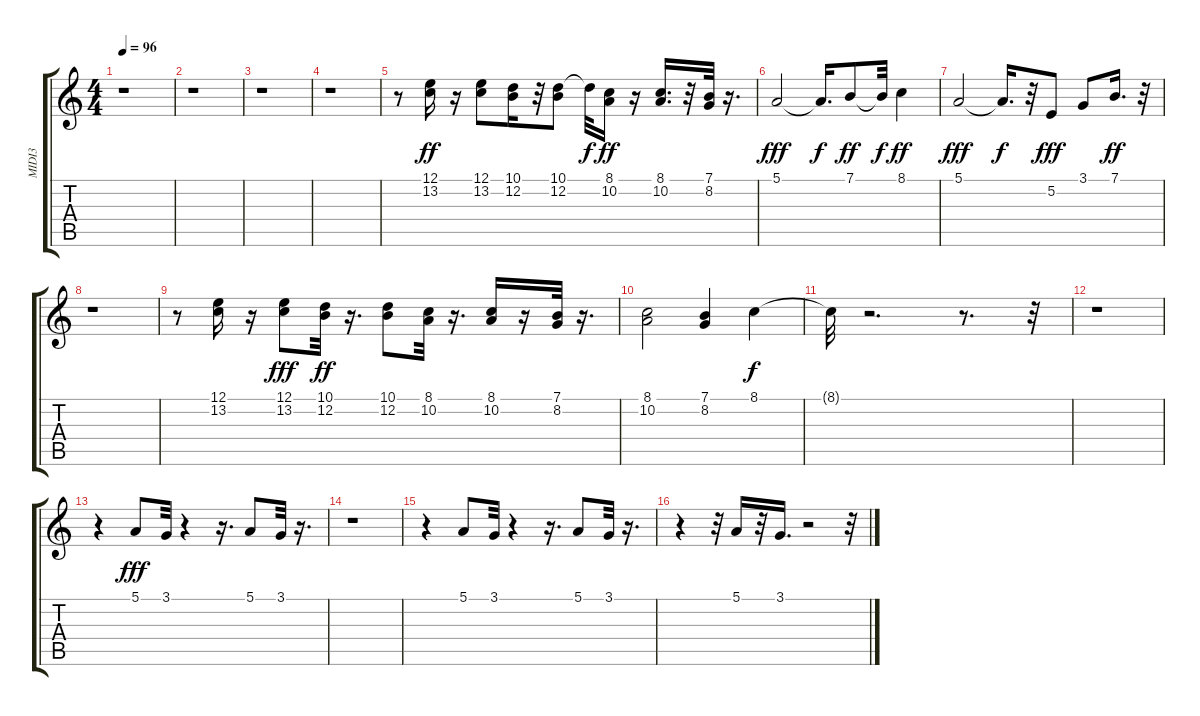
\track ("MIDI3" "MIDI3") {instrument lead1square}
\staff {score tabs}
\tuning (E4 B3 G3 D3 A2 E2) {hide}
\ts (4 4)
\tempo 96
\clef g2
\ks c
r.1{dy fff} |
r.1 |
r.1 |
r.1 |
r.8 (12.1 13.2).16{dy ff} r.16 (12.1 13.2).8 (10.1 12.2).16 r.32 (10.1 12.2).8 10.1{t}.32{dy f} (8.1 10.2).16{dy ff} r.16 (8.1 10.2).16{d} r.32 (7.1 8.2).32 r.16{d} |
5.1.2{dy fff} 5.1{t}.16{d dy f} 7.1.8{dy ff} 7.1{t}.32{dy f} 8.1.4{dy ff} |
5.1.2{dy fff} 5.1{t}.16{d dy f} r.32 5.2.8{dy fff} 3.1.8 7.1.16{d dy ff} r.32 |
r.1 |
r.8 (12.1 13.2).16 r.16 (12.1 13.2).8{dy fff} (10.1 12.2).32{dy ff} r.16{d} (10.1 12.2).8 (8.1 10.2).32 r.16{d} (8.1 10.2).16 r.16 (7.1 8.2).32 r.16{d} |
(8.1 10.2).2 (7.1 8.2).4 8.1.4{dy f} |
8.1{t}.32 r.2{d} r.8{d} r.32 |
r.1 |
r.4 5.1.8{dy fff} 3.1.32 r.4 r.16{d} 5.1.8 3.1.32 r.16{d} |
r.1 |
r.4 5.1.8 3.1.32 r.4 r.16{d} 5.1.8 3.1.32 r.16{d} |
r.4 r.32 5.1.16 r.32 3.1.16{d} r.2 r.32
